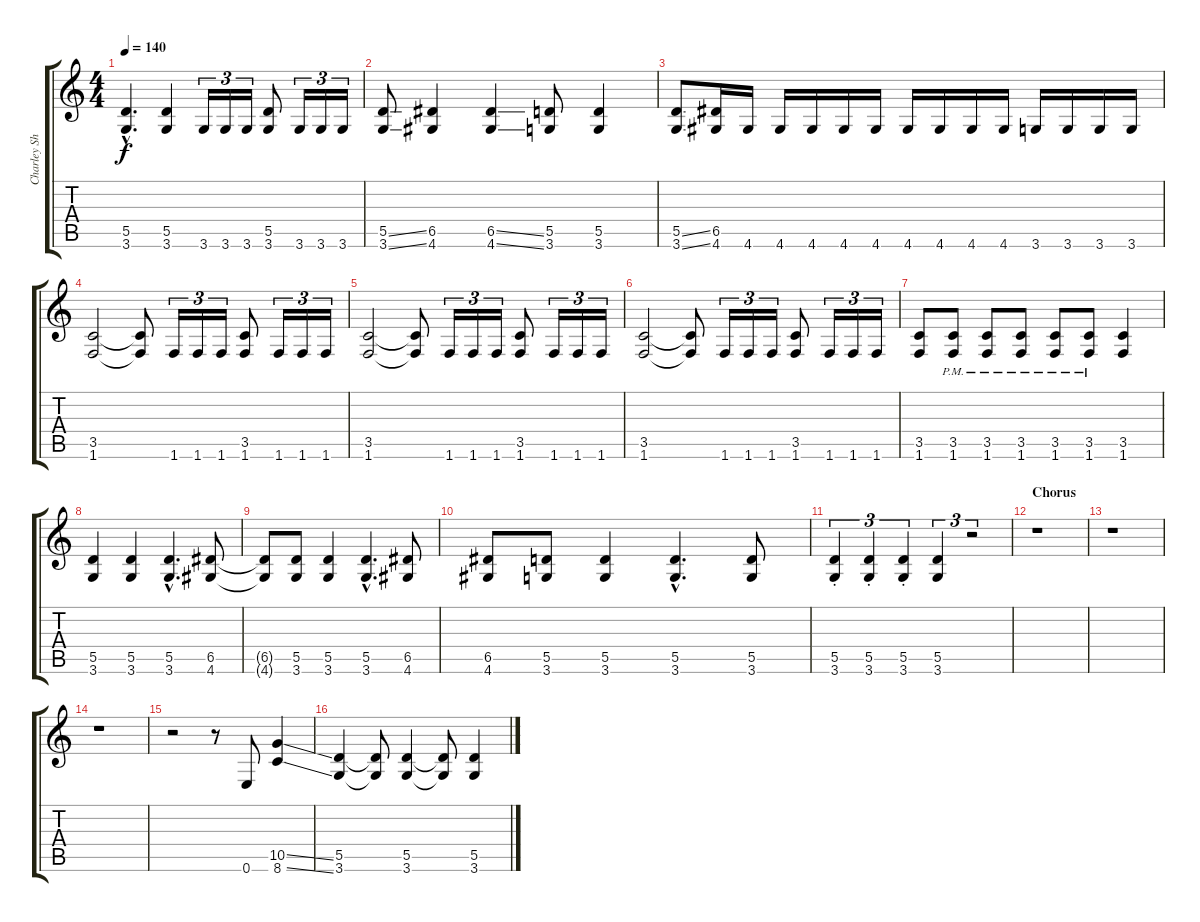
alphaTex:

\track ("Charley Shackelford" "Charley Sh") {instrument distortionguitar}
\staff {score tabs}
\tuning (E4 B3 G3 D3 A2 E2) {hide}
\ts (4 4)
\tempo 140
\clef g2
\ks c
(5.5{hac} 3.6{hac}).4{d dy f} (5.5 3.6).4 3.6.16{tu (3 2)} 3.6.16{tu (3 2)} 3.6.16{tu (3 2)} (5.5 3.6).8 3.6.16{tu (3 2)} 3.6.16{tu (3 2)} 3.6.16{tu (3 2)} |
(5.5{ss} 3.6{ss}).8 (6.5 4.6).4 (6.5{ss} 4.6{ss}).4 (5.5 3.6).8 (5.5 3.6).4 |
(5.5{ss} 3.6{ss}).8 (6.5 4.6).16 4.6.16 4.6.16 4.6.16 4.6.16 4.6.16 4.6.16 4.6.16 4.6.16 4.6.16 3.6.16 3.6.16 3.6.16 3.6.16 |
(3.5 1.6).2 (3.5{t} 1.6{t}).8 1.6.16{tu (3 2)} 1.6.16{tu (3 2)} 1.6.16{tu (3 2)} (3.5 1.6).8 1.6.16{tu (3 2)} 1.6.16{tu (3 2)} 1.6.16{tu (3 2)} |
(3.5 1.6).2 (3.5{t} 1.6{t}).8 1.6.16{tu (3 2)} 1.6.16{tu (3 2)} 1.6.16{tu (3 2)} (3.5 1.6).8 1.6.16{tu (3 2)} 1.6.16{tu (3 2)} 1.6.16{tu (3 2)} |
(3.5 1.6).2 (3.5{t} 1.6{t}).8 1.6.16{tu (3 2)} 1.6.16{tu (3 2)} 1.6.16{tu (3 2)} (3.5 1.6).8 1.6.16{tu (3 2)} 1.6.16{tu (3 2)} 1.6.16{tu (3 2)} |
(3.5 1.6).8 (3.5{pm} 1.6{pm}).8 (3.5{pm} 1.6{pm}).8 (3.5{pm} 1.6{pm}).8 (3.5{pm} 1.6{pm}).8 (3.5{pm} 1.6{pm}).8 (3.5 1.6).4 |
(5.5 3.6).4 (5.5 3.6).4 (5.5{hac} 3.6{hac}).4{d} (6.5 4.6).8 |
(6.5{t} 4.6{t}).8 (5.5 3.6).8 (5.5 3.6).4 (5.5{hac} 3.6{hac}).4{d} (6.5 4.6).8 |
(6.5 4.6).8 (5.5 3.6).8 (5.5 3.6).4 (5.5{hac} 3.6{hac}).4{d} (5.5 3.6).8 |
(5.5{st} 3.6{st}).4{tu (3 2)} (5.5{st} 3.6{st}).4{tu (3 2)} (5.5{st} 3.6{st}).4{tu (3 2)} (5.5 3.6).4{tu (3 2)} r.2{tu (3 2)} |
\section ("" "Chorus")
r.1 |
r.1 |
r.1 |
r.2 r.8 0.6.8 (10.5{ss} 8.6{ss}).4 |
(5.5 3.6).4 (5.5{t} 3.6{t}).8 (5.5 3.6).4 (5.5{t} 3.6{t}).8 (5.5{ss} 3.6{ss}).4
